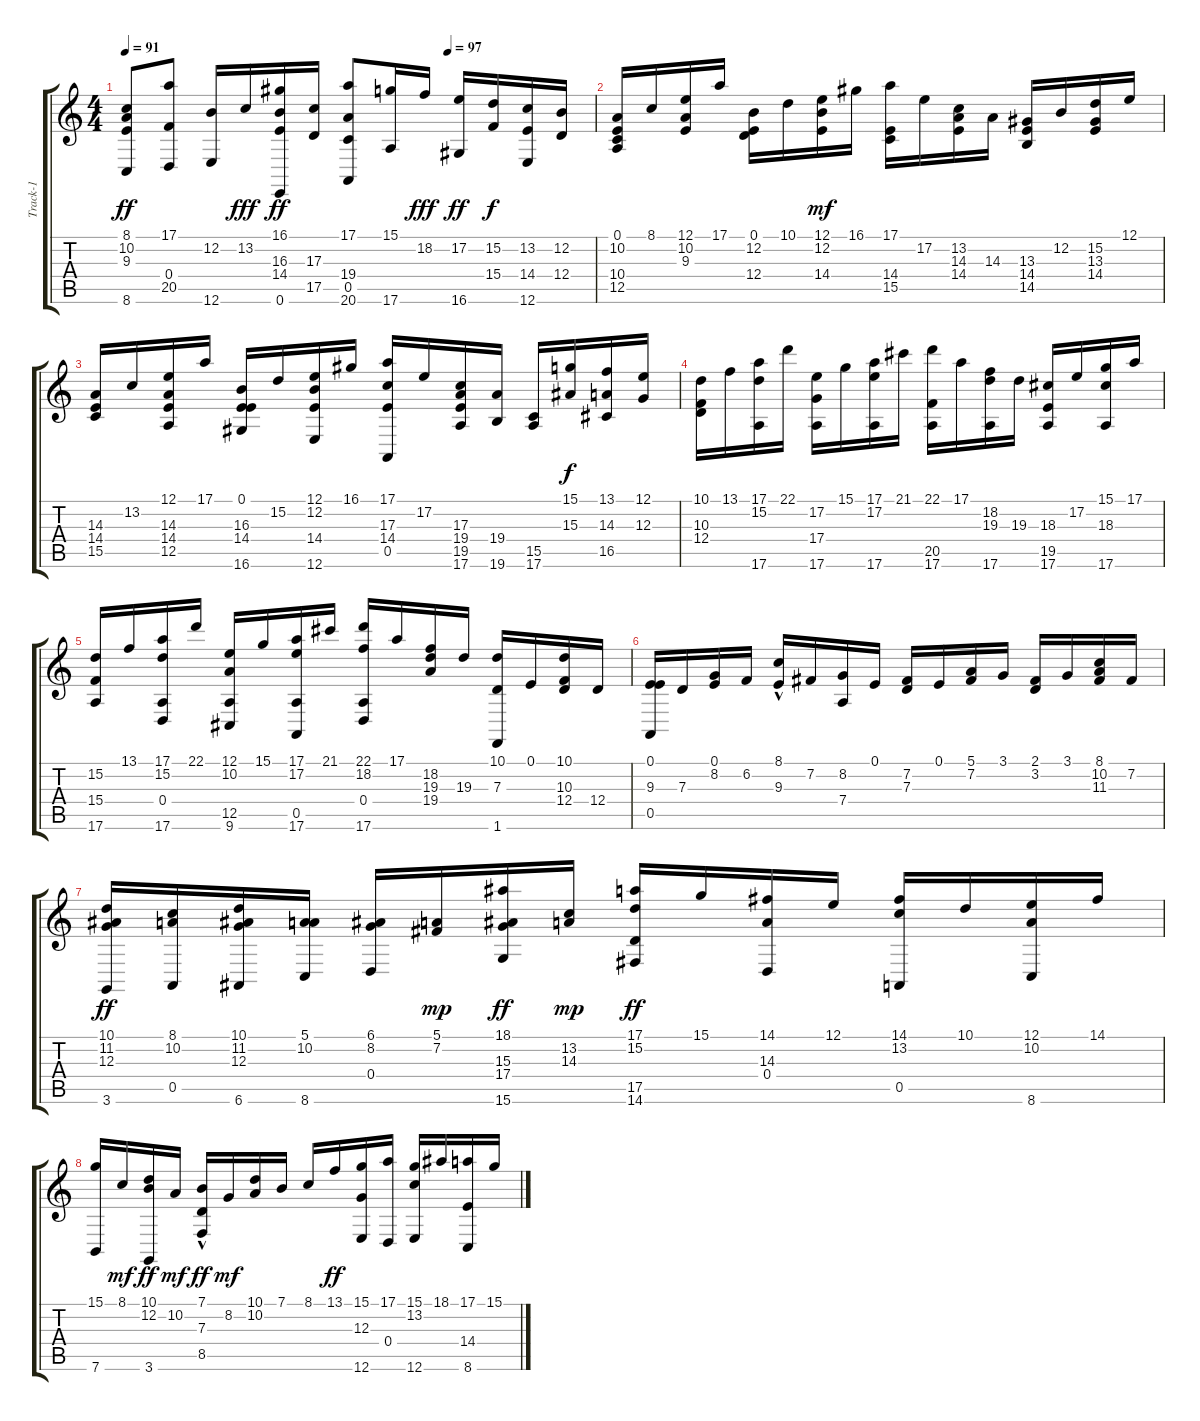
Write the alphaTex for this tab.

\track ("Track-1" "Track-1") {instrument harpsichord}
\staff {score tabs}
\tuning (E4 B3 G3 D3 A2 E2) {hide}
\ts (4 4)
\tempo 91
\tempo (97 0.6875)
\clef g2
\ks c
(8.1 10.2 9.3 8.6).8{dy ff} (17.1 0.4 20.5).8 (12.2 12.6).16 13.2.16{dy fff} (16.1 16.3 14.4 0.6).16{dy ff} (17.3 17.5).16 (17.1 19.4 0.5 20.6).8 (15.1 17.6).16 18.2.16{dy fff} (17.2 16.6).16{dy ff} (15.2 15.4).16{dy f} (13.2 14.4 12.6).16 (12.2 12.4).16 |
(0.1 10.2 10.4 12.5).16 8.1.16 (12.1 10.2 9.3).16 17.1.16 (0.1 12.2 12.4).16 10.1.16 (12.1 12.2 14.4).16{dy mf} 16.1.16 (17.1 14.4 15.5).16 17.2.16 (13.2 14.3 14.4).16 14.3.16 (13.3 14.4 14.5).16 12.2.16 (15.2 13.3 14.4).16 12.1.16 |
(14.3 14.4 15.5).16 13.2.16 (12.1 14.3 14.4 12.5).16 17.1.16 (0.1 16.3 14.4 16.6).16 15.2.16 (12.1 12.2 14.4 12.6).16 16.1.16 (17.1 17.3 14.4 0.5).16 17.2.16 (17.3 19.4 19.5 17.6).16 (19.4 19.6).16 (15.5 17.6).16 (15.1 15.3).16{dy f} (13.1 14.3 16.5).16 (12.1 12.3).16 |
(10.1 10.3 12.4).16 13.1.16 (17.1 15.2 17.6).16 22.1.16 (17.2 17.4 17.6).16 15.1.16 (17.1 17.2 17.6).16 21.1.16 (22.1 20.5 17.6).16 17.1.16 (18.2 19.3 17.6).16 19.3.16 (18.3 19.5 17.6).16 17.2.16 (15.1 18.3 17.6).16 17.1.16 |
(15.2 15.4 17.6).16 13.1.16 (17.1 15.2 0.4 17.6).16 22.1.16 (12.1 10.2 12.5 9.6).16 15.1.16 (17.1 17.2 0.5 17.6).16 21.1.16 (22.1 18.2 0.4 17.6).16 17.1.16 (18.2 19.3 19.4).16 19.3.16 (10.1 7.3 1.6).16 0.1.16 (10.1 10.3 12.4).16 12.4.16 |
(0.1 9.3 0.5).16 7.3.16 (0.1 8.2).16 6.2.16 (8.1{hac} 9.3).16 7.2.16 (8.2 7.4).16 0.1.16 (7.2 7.3).16 0.1.16 (5.1 7.2).16 3.1.16 (2.1 3.2).16 3.1.16 (8.1 10.2 11.3).16 7.2.16 |
(10.1 11.2 12.3 3.6).16{dy ff} (8.1 10.2 0.5).16 (10.1 11.2 12.3 6.6).16 (5.1 10.2 8.6).16 (6.1 8.2 0.4).16 (5.1 7.2).16{dy mp} (18.1 15.3 17.4 15.6).16{dy ff} (13.2 14.3).16{dy mp} (17.1 15.2 17.5 14.6).16{dy ff} 15.1.16 (14.1 14.3 0.4).16 12.1.16 (14.1 13.2 0.5).16 10.1.16 (12.1 10.2 8.6).16 14.1.16 |
(15.1 7.6).16 8.1.16{dy mf} (10.1 12.2 3.6).16{dy ff} 10.2.16{dy mf} (7.1 7.3 8.5{hac}).16{dy ff} 8.2.16{dy mf} (10.1 10.2).16 7.1.16 8.1.16 13.1.16{dy ff} (15.1 12.3 12.6).16 (17.1 0.4).16 (15.1 13.2 12.6).16 18.1.16 (17.1 14.4 8.6).16 15.1.16
